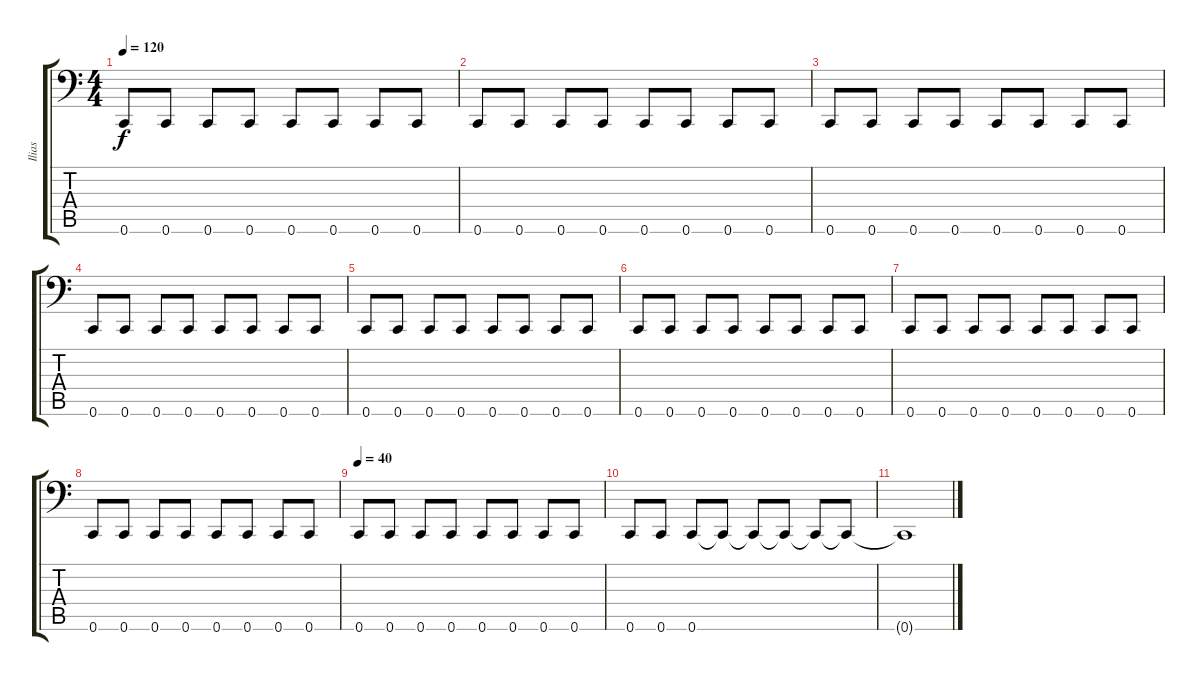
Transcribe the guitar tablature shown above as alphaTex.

\track ("Ilias" "Ilias") {instrument electricbassfinger}
\staff {score tabs}
\tuning (D3 A2 F2 C2 G1 C1) {hide}
\ts (4 4)
\tempo 120
\clef f4
\ks c
0.6.8{dy f volume 7 instrument synthbass1} 0.6.8 0.6.8 0.6.8 0.6.8 0.6.8 0.6.8 0.6.8 |
0.6.8{volume 8 instrument synthbass1} 0.6.8 0.6.8 0.6.8 0.6.8 0.6.8 0.6.8 0.6.8 |
0.6.8{volume 9 instrument synthbass1} 0.6.8 0.6.8 0.6.8 0.6.8 0.6.8 0.6.8 0.6.8 |
0.6.8{volume 10 instrument synthbass1} 0.6.8 0.6.8 0.6.8 0.6.8 0.6.8 0.6.8 0.6.8 |
0.6.8{volume 11 instrument synthbass1} 0.6.8 0.6.8 0.6.8 0.6.8 0.6.8 0.6.8 0.6.8 |
0.6.8{volume 12 instrument synthbass1} 0.6.8 0.6.8 0.6.8 0.6.8 0.6.8 0.6.8 0.6.8 |
0.6.8{volume 13 instrument synthbass1} 0.6.8 0.6.8 0.6.8 0.6.8 0.6.8 0.6.8 0.6.8 |
0.6.8{volume 14 instrument synthbass1} 0.6.8 0.6.8 0.6.8 0.6.8 0.6.8 0.6.8 0.6.8 |
\tempo 40
0.6.8{volume 15 instrument synthbass1} 0.6.8 0.6.8 0.6.8 0.6.8 0.6.8 0.6.8 0.6.8 |
0.6.8{volume 16 instrument synthbass1} 0.6.8 0.6.8 0.6{t}.8 0.6{t}.8 0.6{t}.8 0.6{t}.8 0.6{t}.8 |
0.6{t}.1
